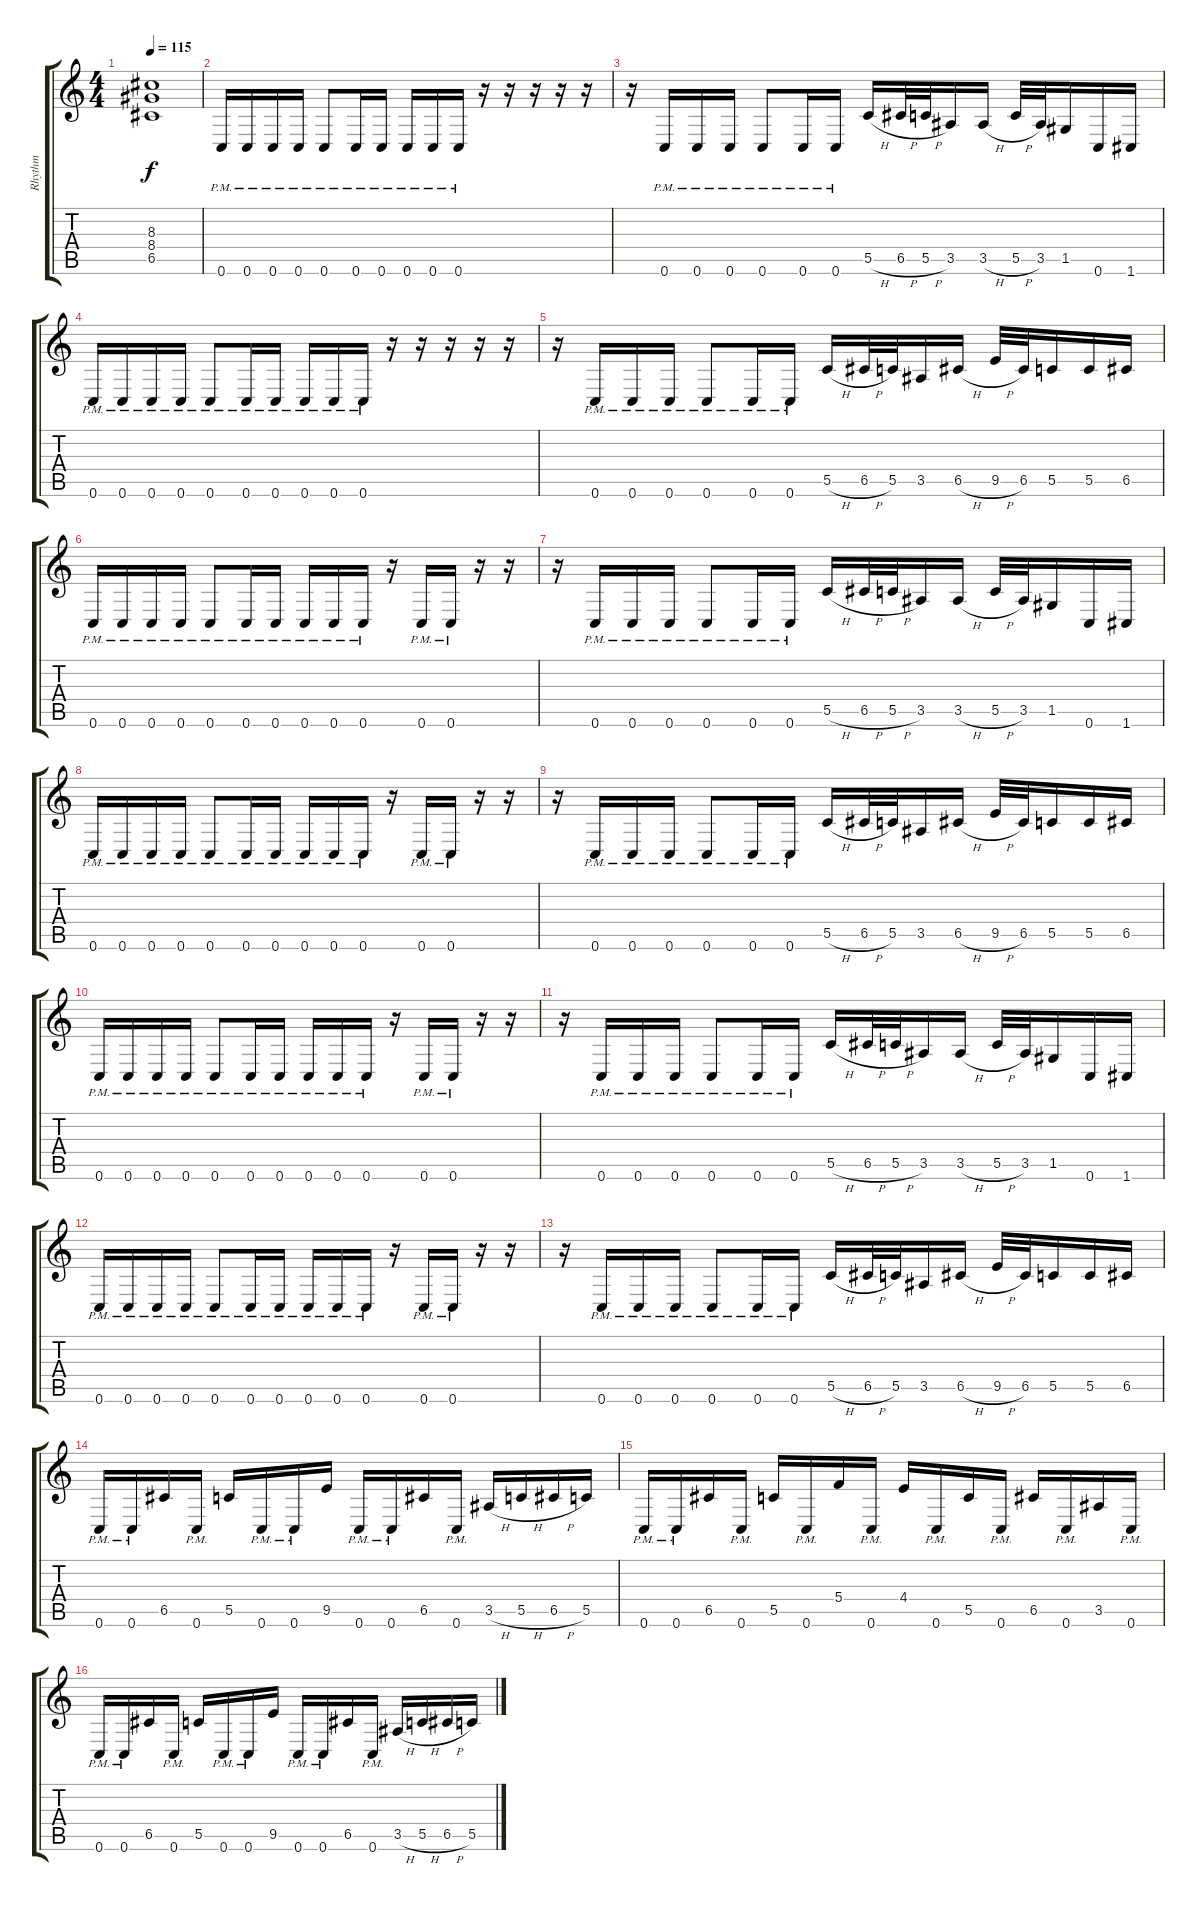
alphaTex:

\track ("Rhythm" "Rhythm") {instrument distortionguitar}
\staff {score tabs}
\tuning (D4 A3 F3 C3 G2 C2) {hide}
\ts (4 4)
\tempo 115
\clef g2
\ks c
(8.3 8.4 6.5).1{dy f} |
0.6{pm}.16 0.6{pm}.16 0.6{pm}.16 0.6{pm}.16 0.6{pm}.8 0.6{pm}.16 0.6{pm}.16 0.6{pm}.16 0.6{pm}.16 0.6{pm}.16 r.16 r.16 r.16 r.16 r.16 |
r.16 0.6{pm}.16 0.6{pm}.16 0.6{pm}.16 0.6{pm}.8 0.6{pm}.16 0.6{pm}.16 5.5{h}.16 6.5{h}.32 5.5{h}.32 3.5.16 3.5{h}.16 5.5{h}.32 3.5.32 1.5.16 0.6.16 1.6.16 |
0.6{pm}.16 0.6{pm}.16 0.6{pm}.16 0.6{pm}.16 0.6{pm}.8 0.6{pm}.16 0.6{pm}.16 0.6{pm}.16 0.6{pm}.16 0.6{pm}.16 r.16 r.16 r.16 r.16 r.16 |
r.16 0.6{pm}.16 0.6{pm}.16 0.6{pm}.16 0.6{pm}.8 0.6{pm}.16 0.6{pm}.16 5.5{h}.16 6.5{h}.32 5.5.32 3.5.16 6.5{h}.16 9.5{h}.32 6.5.32 5.5.16 5.5.16 6.5.16 |
0.6{pm}.16 0.6{pm}.16 0.6{pm}.16 0.6{pm}.16 0.6{pm}.8 0.6{pm}.16 0.6{pm}.16 0.6{pm}.16 0.6{pm}.16 0.6{pm}.16 r.16 0.6{pm}.16 0.6{pm}.16 r.16 r.16 |
r.16 0.6{pm}.16 0.6{pm}.16 0.6{pm}.16 0.6{pm}.8 0.6{pm}.16 0.6{pm}.16 5.5{h}.16 6.5{h}.32 5.5{h}.32 3.5.16 3.5{h}.16 5.5{h}.32 3.5.32 1.5.16 0.6.16 1.6.16 |
0.6{pm}.16 0.6{pm}.16 0.6{pm}.16 0.6{pm}.16 0.6{pm}.8 0.6{pm}.16 0.6{pm}.16 0.6{pm}.16 0.6{pm}.16 0.6{pm}.16 r.16 0.6{pm}.16 0.6{pm}.16 r.16 r.16 |
r.16 0.6{pm}.16 0.6{pm}.16 0.6{pm}.16 0.6{pm}.8 0.6{pm}.16 0.6{pm}.16 5.5{h}.16 6.5{h}.32 5.5.32 3.5.16 6.5{h}.16 9.5{h}.32 6.5.32 5.5.16 5.5.16 6.5.16 |
0.6{pm}.16 0.6{pm}.16 0.6{pm}.16 0.6{pm}.16 0.6{pm}.8 0.6{pm}.16 0.6{pm}.16 0.6{pm}.16 0.6{pm}.16 0.6{pm}.16 r.16 0.6{pm}.16 0.6{pm}.16 r.16 r.16 |
r.16 0.6{pm}.16 0.6{pm}.16 0.6{pm}.16 0.6{pm}.8 0.6{pm}.16 0.6{pm}.16 5.5{h}.16 6.5{h}.32 5.5{h}.32 3.5.16 3.5{h}.16 5.5{h}.32 3.5.32 1.5.16 0.6.16 1.6.16 |
0.6{pm}.16 0.6{pm}.16 0.6{pm}.16 0.6{pm}.16 0.6{pm}.8 0.6{pm}.16 0.6{pm}.16 0.6{pm}.16 0.6{pm}.16 0.6{pm}.16 r.16 0.6{pm}.16 0.6{pm}.16 r.16 r.16 |
r.16 0.6{pm}.16 0.6{pm}.16 0.6{pm}.16 0.6{pm}.8 0.6{pm}.16 0.6{pm}.16 5.5{h}.16 6.5{h}.32 5.5.32 3.5.16 6.5{h}.16 9.5{h}.32 6.5.32 5.5.16 5.5.16 6.5.16 |
0.6{pm}.16 0.6{pm}.16 6.5.16 0.6{pm}.16 5.5.16 0.6{pm}.16 0.6{pm}.16 9.5.16 0.6{pm}.16 0.6{pm}.16 6.5.16 0.6{pm}.16 3.5{h}.16 5.5{h}.16 6.5{h}.16 5.5.16 |
0.6{pm}.16 0.6{pm}.16 6.5.16 0.6{pm}.16 5.5.16 0.6{pm}.16 5.4.16 0.6{pm}.16 4.4.16 0.6{pm}.16 5.5.16 0.6{pm}.16 6.5.16 0.6{pm}.16 3.5.16 0.6{pm}.16 |
0.6{pm}.16 0.6{pm}.16 6.5.16 0.6{pm}.16 5.5.16 0.6{pm}.16 0.6{pm}.16 9.5.16 0.6{pm}.16 0.6{pm}.16 6.5.16 0.6{pm}.16 3.5{h}.16 5.5{h}.16 6.5{h}.16 5.5.16
